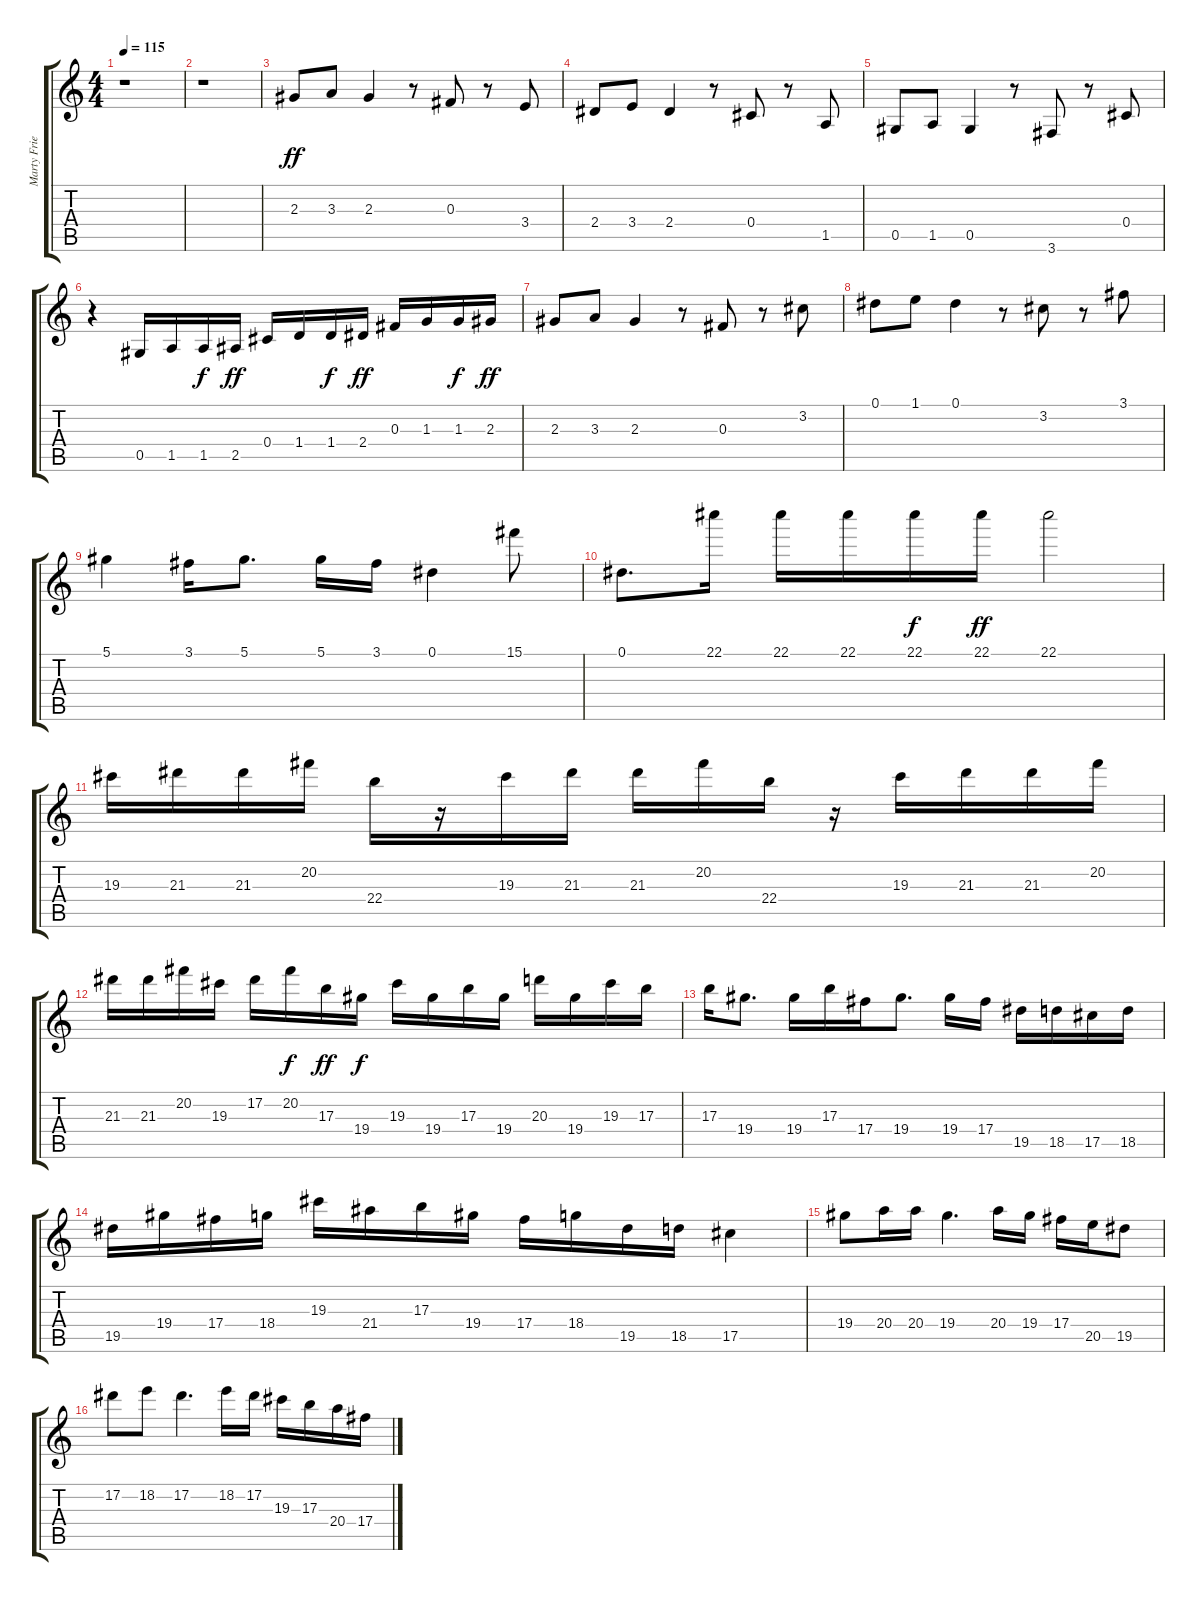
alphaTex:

\track ("Marty Friedman" "Marty Frie") {instrument distortionguitar}
\staff {score tabs}
\tuning (Eb4 Bb3 Gb3 Db3 Ab2 Eb2) {hide}
\ts (4 4)
\tempo 115
\clef g2
\ks c
r.1{dy ff} |
r.1 |
2.3.8 3.3.8 2.3.4 r.8 0.3.8 r.8 3.4.8 |
2.4.8 3.4.8 2.4.4 r.8 0.4.8 r.8 1.5.8 |
0.5.8 1.5.8 0.5.4 r.8 3.6.8 r.8 0.4.8 |
r.4 0.5.16 1.5.16 1.5.16{dy f} 2.5.16{dy ff} 0.4.16 1.4.16 1.4.16{dy f} 2.4.16{dy ff} 0.3.16 1.3.16 1.3.16{dy f} 2.3.16{dy ff} |
2.3.8 3.3.8 2.3.4 r.8 0.3.8 r.8 3.2.8 |
0.1.8 1.1.8 0.1.4 r.8 3.2.8 r.8 3.1.8 |
5.1.4 3.1.16 5.1.8{d} 5.1.16 3.1.16 0.1.4 15.1.8 |
0.1.8{d} 22.1.16 22.1.16 22.1.16 22.1.16{dy f} 22.1.16{dy ff} 22.1.2 |
19.3.16 21.3.16 21.3.16 20.2.16 22.4.16 r.16 19.3.16 21.3.16 21.3.16 20.2.16 22.4.16 r.16 19.3.16 21.3.16 21.3.16 20.2.16 |
21.3.16 21.3.16 20.2.16 19.3.16 17.2.16 20.2.16{dy f} 17.3.16{dy ff} 19.4.16{dy f} 19.3.16 19.4.16 17.3.16 19.4.16 20.3.16 19.4.16 19.3.16 17.3.16 |
17.3.16 19.4.8{d} 19.4.16 17.3.16 17.4.16 19.4.8{d} 19.4.16 17.4.16 19.5.16 18.5.16 17.5.16 18.5.16 |
19.5.16 19.4.16 17.4.16 18.4.16 19.3.16 21.4.16 17.3.16 19.4.16 17.4.16 18.4.16 19.5.16 18.5.16 17.5.4 |
19.4.8 20.4.16 20.4.16 19.4.4{d} 20.4.16 19.4.16 17.4.16 20.5.16 19.5.8 |
17.2.8 18.2.8 17.2.4{d} 18.2.16 17.2.16 19.3.16 17.3.16 20.4.16 17.4.16
